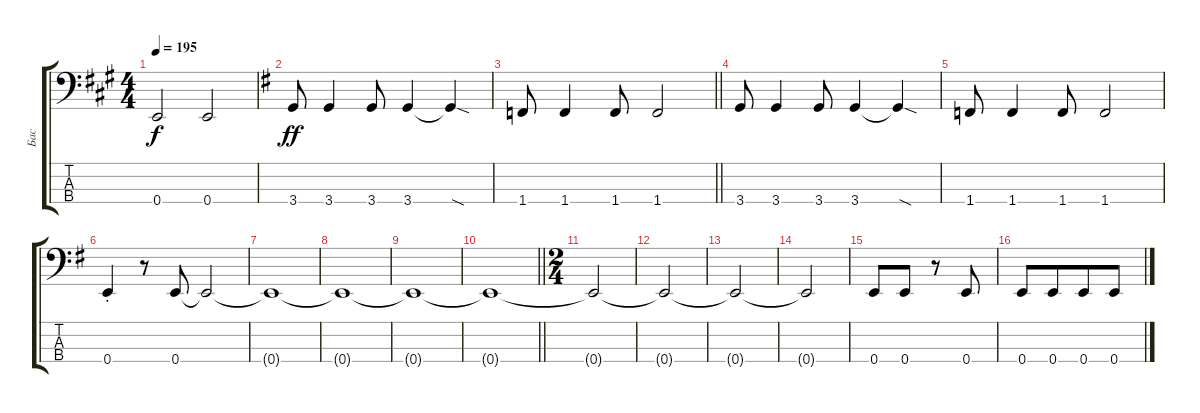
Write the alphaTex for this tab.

\track ("Бас" "Бас") {instrument electricbassfinger}
\staff {score tabs}
\tuning (G2 D2 A1 E1) {hide}
\ts (4 4)
\tempo 195
\clef f4
\ks f#minor
0.4.2{dy f} 0.4.2 |
\ks eminor
3.4.8{dy ff} 3.4.4 3.4.8 3.4.4 3.4{sod t}.4 |
\barLineRight lightlight
1.4.8 1.4.4 1.4.8 1.4.2 |
\section ("" "")
3.4.8 3.4.4 3.4.8 3.4.4 3.4{sod t}.4 |
1.4.8 1.4.4 1.4.8 1.4.2 |
0.4{st}.4 r.8 0.4.8 0.4{t}.2 |
0.4{t}.1 |
0.4{t}.1 |
0.4{t}.1 |
\barLineRight lightlight
0.4{t}.1 |
\ts (2 4)
\section ("" "")
0.4{t}.2 |
0.4{t}.2 |
0.4{t}.2 |
0.4{t}.2 |
0.4.8 0.4.8 r.8 0.4.8 |
0.4.8 0.4.8{beam merge} 0.4.8 0.4.8
